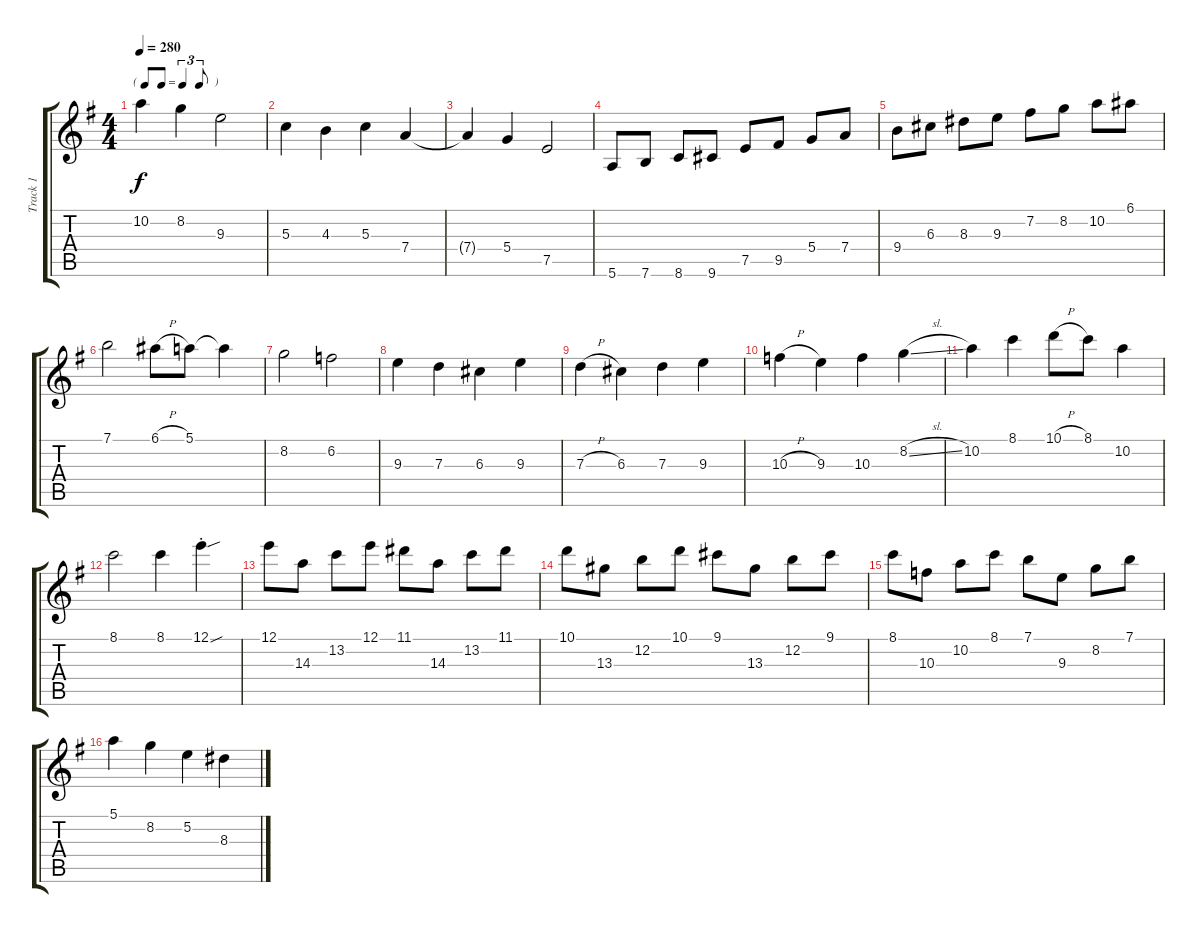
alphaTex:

\track ("Track 1" "Track 1") {instrument acousticguitarsteel}
\staff {score tabs}
\tuning (E4 B3 G3 D3 A2 E2) {hide}
\ts (4 4)
\tf triplet8th
\tempo 280
\clef g2
\ks g
10.2{t}.4{dy f} 8.2.4 9.3.2 |
5.3.4 4.3.4 5.3.4 7.4.4 |
7.4{t}.4 5.4.4 7.5.2 |
5.6.8 7.6.8 8.6.8 9.6.8 7.5.8 9.5.8 5.4.8 7.4.8 |
9.4.8 6.3.8 8.3.8 9.3.8 7.2.8 8.2.8 10.2.8 6.1.8 |
7.1.2 6.1{h}.8 5.1.8 5.1{t}.4 |
8.2.2 6.2.2 |
9.3.4 7.3.4 6.3.4 9.3.4 |
7.3{h}.4 6.3.4 7.3.4 9.3.4 |
10.3{h}.4 9.3.4 10.3.4 8.2{sl}.4 |
10.2.4 8.1.4 10.1{h}.8 8.1.8 10.2.4 |
8.1.2 8.1.4 12.1{sou st}.4 |
12.1.8 14.3.8 13.2.8 12.1.8 11.1.8 14.3.8 13.2.8 11.1.8 |
10.1.8 13.3.8 12.2.8 10.1.8 9.1.8 13.3.8 12.2.8 9.1.8 |
8.1.8 10.3.8 10.2.8 8.1.8 7.1.8 9.3.8 8.2.8 7.1.8 |
5.1.4 8.2.4 5.2.4 8.3.4
